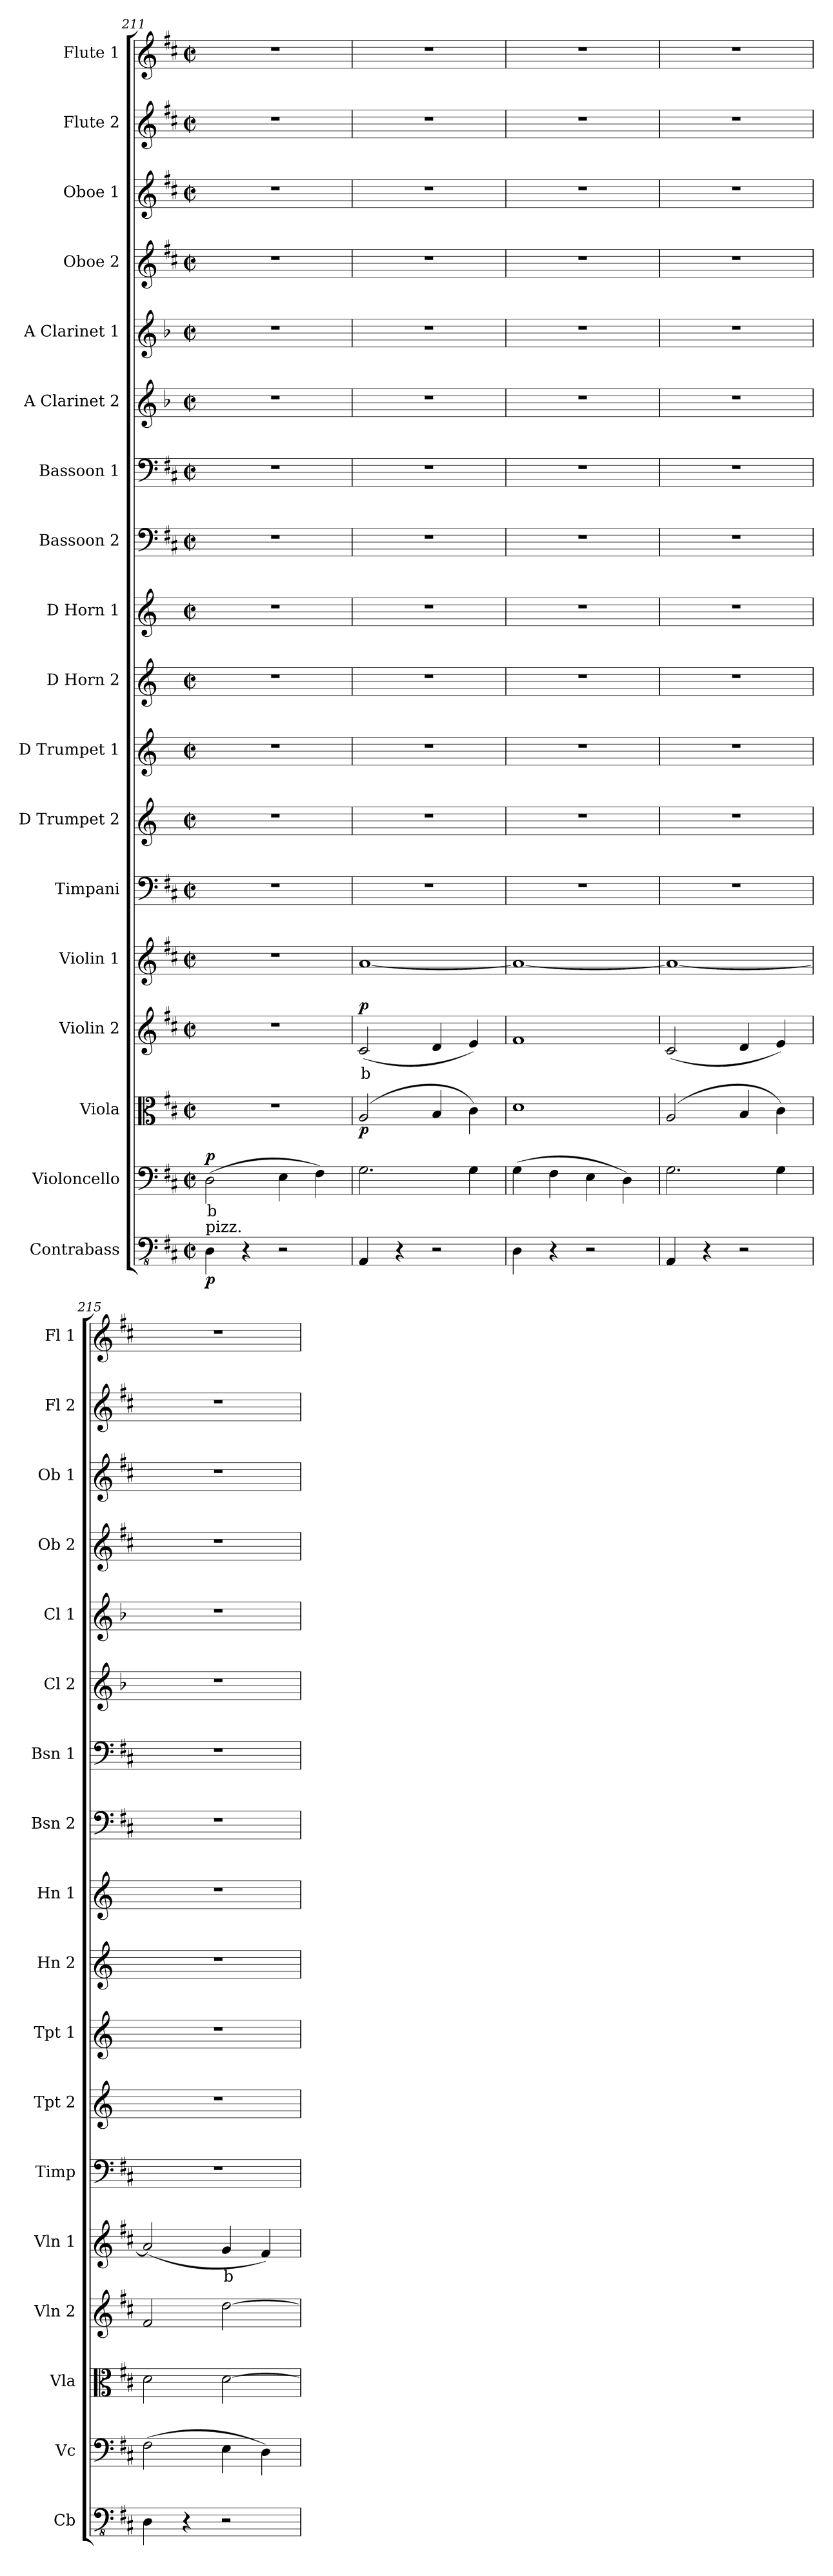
**kern	**dynam	**kern	**text	**dynam	**kern	**dynam	**kern	**text	**dynam	**kern	**text	**dynam	**kern	**kern	**kern	**kern	**kern	**kern	**kern	**kern	**kern	**kern	**kern	**kern	**kern
*part18	*part18	*part17	*part17	*part17	*part16	*part16	*part15	*part15	*part15	*part14	*part14	*part14	*part13	*part12	*part11	*part10	*part9	*part8	*part7	*part6	*part5	*part4	*part3	*part2	*part1
*staff18	*staff18	*staff17	*staff17	*staff17	*staff16	*staff16	*staff15	*staff15	*staff15	*staff14	*staff14	*staff14	*staff13	*staff12	*staff11	*staff10	*staff9	*staff8	*staff7	*staff6	*staff5	*staff4	*staff3	*staff2	*staff1
*I"Contrabass	*	*I"Violoncello	*	*	*I"Viola	*	*I"Violin 2	*	*	*I"Violin 1	*	*	*I"Timpani	*I"D Trumpet 2	*I"D Trumpet 1	*I"D Horn 2	*I"D Horn 1	*I"Bassoon 2	*I"Bassoon 1	*I"A Clarinet 2	*I"A Clarinet 1	*I"Oboe 2	*I"Oboe 1	*I"Flute 2	*I"Flute 1
*I'Cb	*	*I'Vc	*	*	*I'Vla	*	*I'Vln 2	*	*	*I'Vln 1	*	*	*I'Timp	*I'Tpt 2	*I'Tpt 1	*I'Hn 2	*I'Hn 1	*I'Bsn 2	*I'Bsn 1	*I'Cl 2	*I'Cl 1	*I'Ob 2	*I'Ob 1	*I'Fl 2	*I'Fl 1
*clefFv4	*	*clefF4	*	*	*clefC3	*	*clefG2	*	*	*clefG2	*	*	*clefF4	*clefG2	*clefG2	*clefG2	*clefG2	*clefF4	*clefF4	*clefG2	*clefG2	*clefG2	*clefG2	*clefG2	*clefG2
*	*	*	*	*	*	*	*	*	*	*	*	*	*	*ITrd-1c-2	*ITrd-1c-2	*ITrd6c10	*ITrd6c10	*	*	*ITrd2c3	*ITrd2c3	*	*	*	*
*k[f#c#]	*	*k[f#c#]	*	*	*k[f#c#]	*	*k[f#c#]	*	*	*k[f#c#]	*	*	*k[f#c#]	*k[f#c#]	*k[f#c#]	*k[f#c#]	*k[f#c#]	*k[f#c#]	*k[f#c#]	*k[f#c#]	*k[f#c#]	*k[f#c#]	*k[f#c#]	*k[f#c#]	*k[f#c#]
*M2/2	*	*M2/2	*	*	*M2/2	*	*M2/2	*	*	*M2/2	*	*	*M2/2	*M2/2	*M2/2	*M2/2	*M2/2	*M2/2	*M2/2	*M2/2	*M2/2	*M2/2	*M2/2	*M2/2	*M2/2
*met(c|)	*	*met(c|)	*	*	*met(c|)	*	*met(c|)	*	*	*met(c|)	*	*	*met(c|)	*met(c|)	*met(c|)	*met(c|)	*met(c|)	*met(c|)	*met(c|)	*met(c|)	*met(c|)	*met(c|)	*met(c|)	*met(c|)	*met(c|)
=211	=211	=211	=211	=211	=211	=211	=211	=211	=211	=211	=211	=211	=211	=211	=211	=211	=211	=211	=211	=211	=211	=211	=211	=211	=211
!LO:TX:a:t=pizz.	!	!	!	!	!	!	!	!	!	!	!	!	!	!	!	!	!	!	!	!	!	!	!	!	!
!	!LO:DY:b	!	!LO:LY:b:color=#FF0000	!LO:DY:b	!	!	!	!	!	!	!	!	!	!	!	!	!	!	!	!	!	!	!	!	!
4DD\	p	(2D\	b	p	1r	.	1r	.	.	1r	.	.	1r	1r	1r	1r	1r	1r	1r	1r	1r	1r	1r	1r	1r
4r	.	.	.	.	.	.	.	.	.	.	.	.	.	.	.	.	.	.	.	.	.	.	.	.	.
2r	.	4E\	.	.	.	.	.	.	.	.	.	.	.	.	.	.	.	.	.	.	.	.	.	.	.
.	.	4F#\)	.	.	.	.	.	.	.	.	.	.	.	.	.	.	.	.	.	.	.	.	.	.	.
=212	=212	=212	=212	=212	=212	=212	=212	=212	=212	=212	=212	=212	=212	=212	=212	=212	=212	=212	=212	=212	=212	=212	=212	=212	=212
!	!	!	!	!	!	!LO:DY:b	!	!LO:LY:b:color=#FF0000	!LO:DY:b	!	!	!LO:DY:b	!	!	!	!	!	!	!	!	!	!	!	!	!
!	!	!	!	!	!	!	!	!	!	!	!	!LO:DY:n=1:b	!	!	!	!	!	!	!	!	!	!	!	!	!
4AAA/	.	2.G\	.	.	(2A/	p	(2c#/	b	p	[1a	.	p other-dynamics	1r	1r	1r	1r	1r	1r	1r	1r	1r	1r	1r	1r	1r
4r	.	.	.	.	.	.	.	.	.	.	.	.	.	.	.	.	.	.	.	.	.	.	.	.	.
2r	.	.	.	.	4B/	.	4d/	.	.	.	.	.	.	.	.	.	.	.	.	.	.	.	.	.	.
.	.	4G\	.	.	4c#\)	.	4e/)	.	.	.	.	.	.	.	.	.	.	.	.	.	.	.	.	.	.
=213	=213	=213	=213	=213	=213	=213	=213	=213	=213	=213	=213	=213	=213	=213	=213	=213	=213	=213	=213	=213	=213	=213	=213	=213	=213
4DD\	.	(4G\	.	.	1d	.	1f#	.	.	1a_	.	.	1r	1r	1r	1r	1r	1r	1r	1r	1r	1r	1r	1r	1r
4r	.	4F#\	.	.	.	.	.	.	.	.	.	.	.	.	.	.	.	.	.	.	.	.	.	.	.
2r	.	4E\	.	.	.	.	.	.	.	.	.	.	.	.	.	.	.	.	.	.	.	.	.	.	.
.	.	4D\)	.	.	.	.	.	.	.	.	.	.	.	.	.	.	.	.	.	.	.	.	.	.	.
=214	=214	=214	=214	=214	=214	=214	=214	=214	=214	=214	=214	=214	=214	=214	=214	=214	=214	=214	=214	=214	=214	=214	=214	=214	=214
4AAA/	.	2.G\	.	.	(2A/	.	(2c#/	.	.	1a_	.	.	1r	1r	1r	1r	1r	1r	1r	1r	1r	1r	1r	1r	1r
4r	.	.	.	.	.	.	.	.	.	.	.	.	.	.	.	.	.	.	.	.	.	.	.	.	.
2r	.	.	.	.	4B/	.	4d/	.	.	.	.	.	.	.	.	.	.	.	.	.	.	.	.	.	.
.	.	4G\	.	.	4c#\)	.	4e/)	.	.	.	.	.	.	.	.	.	.	.	.	.	.	.	.	.	.
=215	=215	=215	=215	=215	=215	=215	=215	=215	=215	=215	=215	=215	=215	=215	=215	=215	=215	=215	=215	=215	=215	=215	=215	=215	=215
4DD\	.	(2F#\	.	.	2d\	.	2f#/	.	.	(2a/]	.	.	1r	1r	1r	1r	1r	1r	1r	1r	1r	1r	1r	1r	1r
4r	.	.	.	.	.	.	.	.	.	.	.	.	.	.	.	.	.	.	.	.	.	.	.	.	.
!	!	!	!	!	!	!	!	!	!	!	!LO:LY:b:color=#FF0000	!	!	!	!	!	!	!	!	!	!	!	!	!	!
2r	.	4E\	.	.	[2d\	.	[2dd\	.	.	4g/	b	.	.	.	.	.	.	.	.	.	.	.	.	.	.
.	.	4D\)	.	.	.	.	.	.	.	4f#/)	.	.	.	.	.	.	.	.	.	.	.	.	.	.	.
=	=	=	=	=	=	=	=	=	=	=	=	=	=	=	=	=	=	=	=	=	=	=	=	=	=
*-	*-	*-	*-	*-	*-	*-	*-	*-	*-	*-	*-	*-	*-	*-	*-	*-	*-	*-	*-	*-	*-	*-	*-	*-	*-
